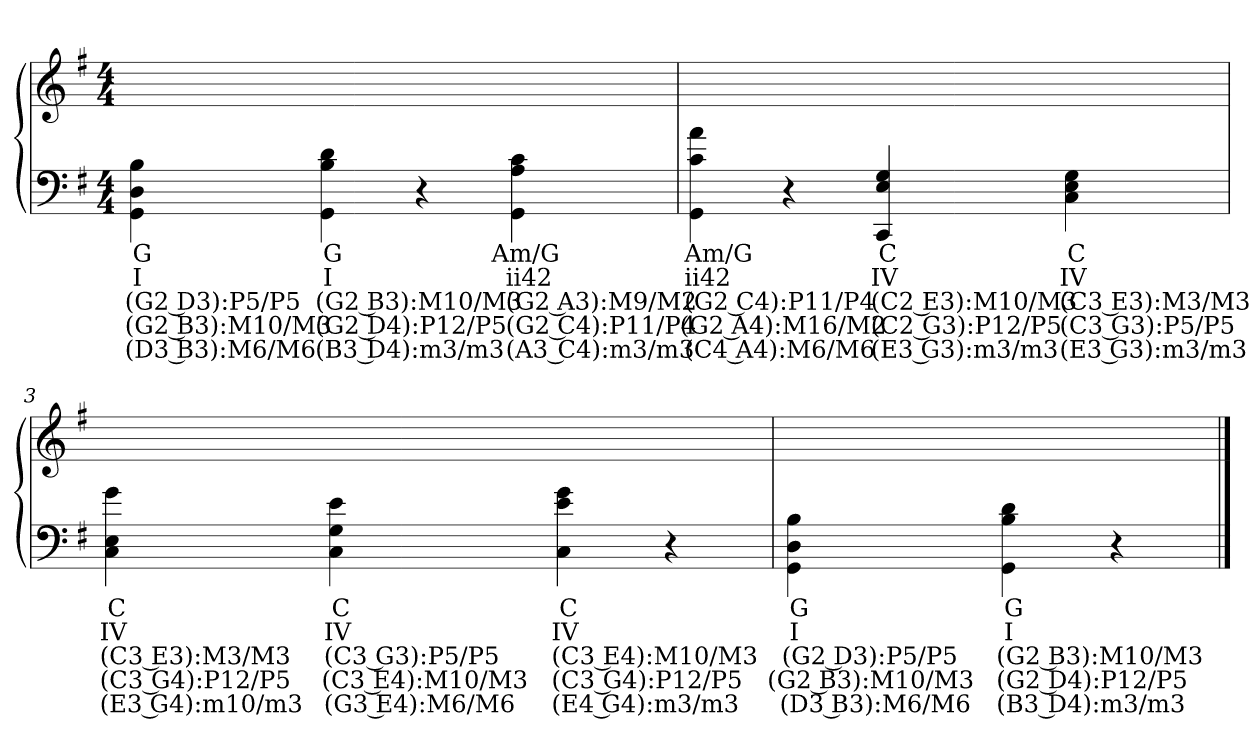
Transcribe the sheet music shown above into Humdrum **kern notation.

**kern	**text	**text	**text	**text	**text	**kern
*part2	*part2	*part2	*part2	*part2	*part2	*part1
*staff2	*staff2	*staff2	*staff2	*staff2	*staff2	*staff1
*clefF4	*	*	*	*	*	*clefG2
*k[f#]	*	*	*	*	*	*k[f#]
*G:	*	*	*	*	*	*G:
*M4/4	*	*	*	*	*	*M4/4
*MM60	*	*	*	*	*	*MM60
=1	=1	=1	=1	=1	=1	=1
4GG 4D 4B	G	I	(G2 D3):P5/P5	(G2 B3):M10/M3	(D3 B3):M6/M6	1ryy
4GG 4B 4d	G	I	(G2 B3):M10/M3	(G2 D4):P12/P5	(B3 D4):m3/m3	.
4r	.	.	.	.	.	.
4GG 4A 4c	Am/G	ii42	(G2 A3):M9/M2	(G2 C4):P11/P4	(A3 C4):m3/m3	.
=2	=2	=2	=2	=2	=2	=2
4GG 4c 4a	Am/G	ii42	(G2 C4):P11/P4	(G2 A4):M16/M2	(C4 A4):M6/M6	1ryy
4r	.	.	.	.	.	.
4CC 4E 4G	C	IV	(C2 E3):M10/M3	(C2 G3):P12/P5	(E3 G3):m3/m3	.
4C 4E 4G	C	IV	(C3 E3):M3/M3	(C3 G3):P5/P5	(E3 G3):m3/m3	.
=3	=3	=3	=3	=3	=3	=3
4C 4E 4g	C	IV	(C3 E3):M3/M3	(C3 G4):P12/P5	(E3 G4):m10/m3	1ryy
4C 4G 4e	C	IV	(C3 G3):P5/P5	(C3 E4):M10/M3	(G3 E4):M6/M6	.
4C 4e 4g	C	IV	(C3 E4):M10/M3	(C3 G4):P12/P5	(E4 G4):m3/m3	.
4r	.	.	.	.	.	.
=4	=4	=4	=4	=4	=4	=4
4GG 4D 4B	G	I	(G2 D3):P5/P5	(G2 B3):M10/M3	(D3 B3):M6/M6	2.ryy
4GG 4B 4d	G	I	(G2 B3):M10/M3	(G2 D4):P12/P5	(B3 D4):m3/m3	.
4r	.	.	.	.	.	.
==	==	==	==	==	==	==
*-	*-	*-	*-	*-	*-	*-
